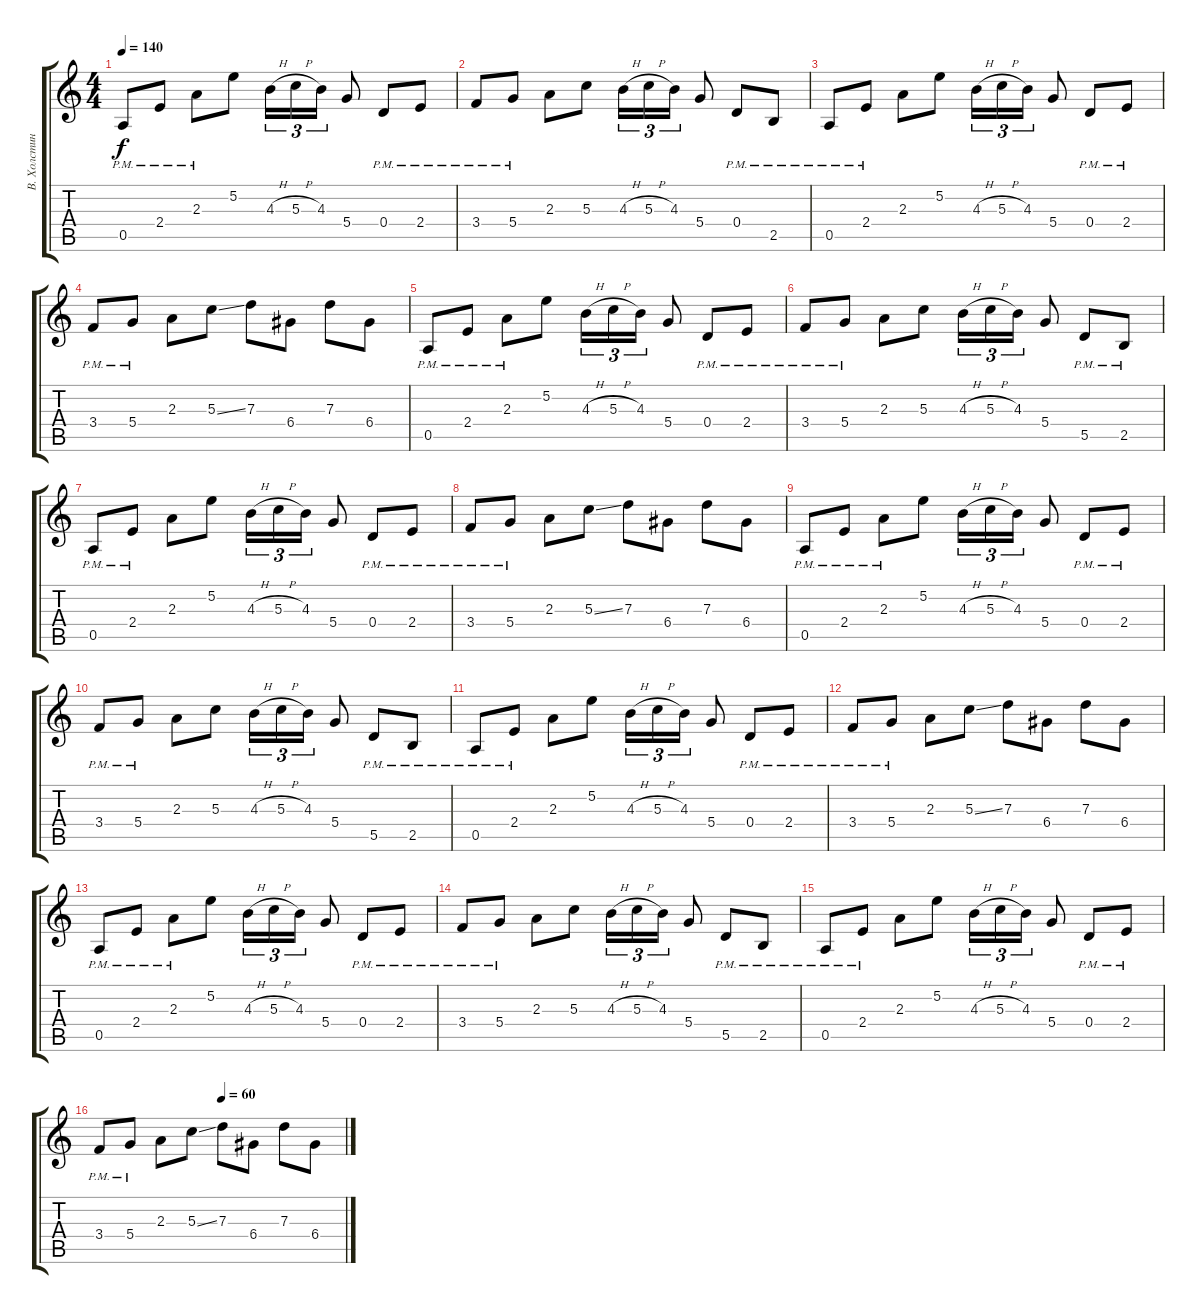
\track ("В. Холстинин" "В. Холстин") {instrument distortionguitar}
\staff {score tabs}
\tuning (E4 B3 G3 D3 A2 E2) {hide}
\ts (4 4)
\tempo 140
\clef g2
\ks c
0.5{pm}.8{dy f} 2.4{pm}.8 2.3{pm}.8 5.2.8 4.3{h}.16{tu (3 2)} 5.3{h}.16{tu (3 2)} 4.3.16{tu (3 2)} 5.4.8 0.4{pm}.8 2.4{pm}.8 |
3.4{pm}.8 5.4{pm}.8 2.3.8 5.3.8 4.3{h}.16{tu (3 2)} 5.3{h}.16{tu (3 2)} 4.3.16{tu (3 2)} 5.4.8 0.4{pm}.8 2.5{pm}.8 |
0.5{pm}.8 2.4{pm}.8 2.3.8 5.2.8 4.3{h}.16{tu (3 2)} 5.3{h}.16{tu (3 2)} 4.3.16{tu (3 2)} 5.4.8 0.4{pm}.8 2.4{pm}.8 |
3.4{pm}.8 5.4{pm}.8 2.3.8 5.3{ss}.8 7.3.8 6.4.8 7.3.8 6.4.8 |
0.5{pm}.8 2.4{pm}.8 2.3{pm}.8 5.2.8 4.3{h}.16{tu (3 2)} 5.3{h}.16{tu (3 2)} 4.3.16{tu (3 2)} 5.4.8 0.4{pm}.8 2.4{pm}.8 |
3.4{pm}.8 5.4{pm}.8 2.3.8 5.3.8 4.3{h}.16{tu (3 2)} 5.3{h}.16{tu (3 2)} 4.3.16{tu (3 2)} 5.4.8 5.5{pm}.8 2.5{pm}.8 |
0.5{pm}.8 2.4{pm}.8 2.3.8 5.2.8 4.3{h}.16{tu (3 2)} 5.3{h}.16{tu (3 2)} 4.3.16{tu (3 2)} 5.4.8 0.4{pm}.8 2.4{pm}.8 |
3.4{pm}.8 5.4{pm}.8 2.3.8 5.3{ss}.8 7.3.8 6.4.8 7.3.8 6.4.8 |
0.5{pm}.8 2.4{pm}.8 2.3{pm}.8 5.2.8 4.3{h}.16{tu (3 2)} 5.3{h}.16{tu (3 2)} 4.3.16{tu (3 2)} 5.4.8 0.4{pm}.8 2.4{pm}.8 |
3.4{pm}.8 5.4{pm}.8 2.3.8 5.3.8 4.3{h}.16{tu (3 2)} 5.3{h}.16{tu (3 2)} 4.3.16{tu (3 2)} 5.4.8 5.5{pm}.8 2.5{pm}.8 |
0.5{pm}.8 2.4{pm}.8 2.3.8 5.2.8 4.3{h}.16{tu (3 2)} 5.3{h}.16{tu (3 2)} 4.3.16{tu (3 2)} 5.4.8 0.4{pm}.8 2.4{pm}.8 |
3.4{pm}.8 5.4{pm}.8 2.3.8 5.3{ss}.8 7.3.8 6.4.8 7.3.8 6.4.8 |
0.5{pm}.8 2.4{pm}.8 2.3{pm}.8 5.2.8 4.3{h}.16{tu (3 2)} 5.3{h}.16{tu (3 2)} 4.3.16{tu (3 2)} 5.4.8 0.4{pm}.8 2.4{pm}.8 |
3.4{pm}.8 5.4{pm}.8 2.3.8 5.3.8 4.3{h}.16{tu (3 2)} 5.3{h}.16{tu (3 2)} 4.3.16{tu (3 2)} 5.4.8 5.5{pm}.8 2.5{pm}.8 |
0.5{pm}.8 2.4{pm}.8 2.3.8 5.2.8 4.3{h}.16{tu (3 2)} 5.3{h}.16{tu (3 2)} 4.3.16{tu (3 2)} 5.4.8 0.4{pm}.8 2.4{pm}.8 |
\tempo (60 0.5)
3.4{pm}.8 5.4{pm}.8 2.3.8 5.3{ss}.8 7.3.8 6.4.8 7.3.8 6.4.8
